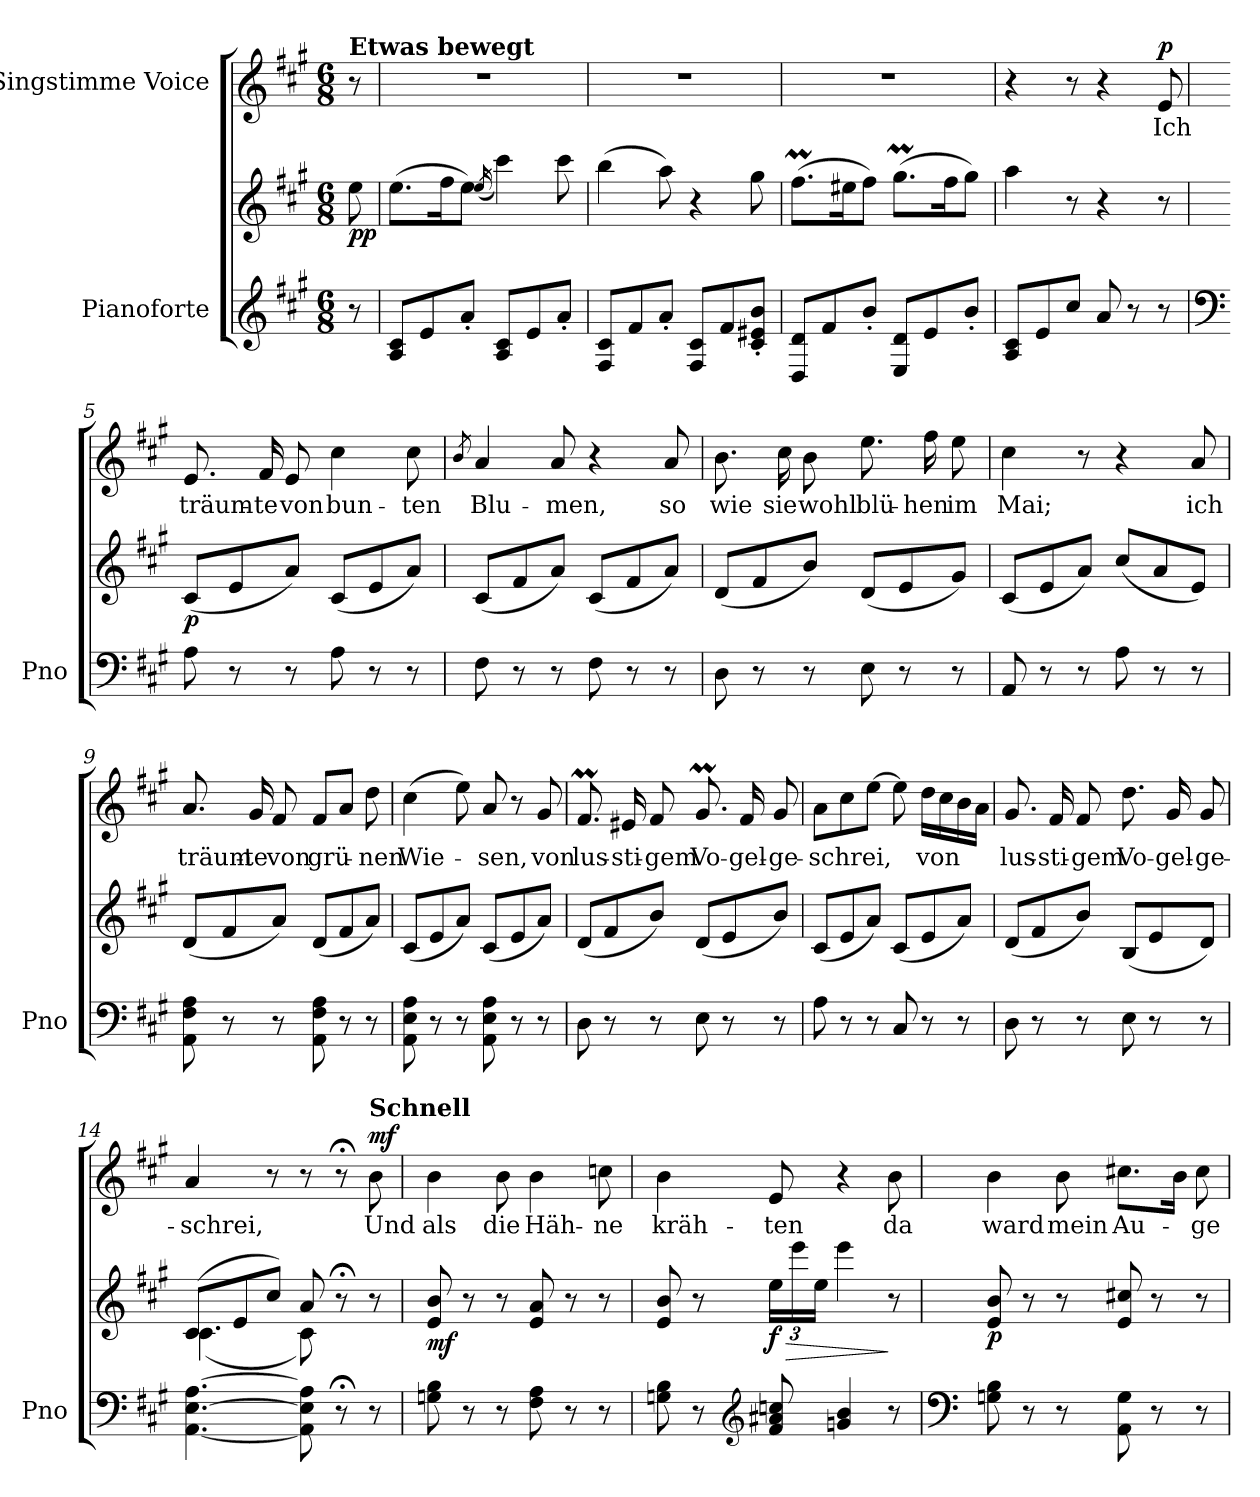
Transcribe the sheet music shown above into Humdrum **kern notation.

**kern	**kern	**dynam	**kern	**text	**dynam
*part2	*part2	*part2	*part1	*part1	*part1
*staff3	*staff2	*staff2/3	*staff1	*staff1	*staff1
*I"Pianoforte	*	*	*I"Singstimme Voice	*	*
*I'Pno	*	*	*	*	*
*clefG2	*clefG2	*	*clefG2	*	*
*k[f#c#g#]	*k[f#c#g#]	*	*k[f#c#g#]	*	*
*M6/8	*M6/8	*	*M6/8	*	*
*MM60	*MM60	*	*MM60	*	*
=	=	=	=	=	=
!	!	!	!LO:TX:B:t=Etwas bewegt	!	!
!	!	!LO:DY:b	!	!	!
8r	8ee\	pp	8r	.	.
=1	=1	=1	=1	=1	=1
8A/ 8c#/L	(>8.ee\L	.	2.r	.	.
8e/	.	.	.	.	.
.	16ff#\K	.	.	.	.
8a'/J	8ee\J)	.	.	.	.
.	(>16qee/	.	.	.	.
8A/ 8c#/L	4ccc#\)	.	.	.	.
8e/	.	.	.	.	.
8a'/J	8ccc#\	.	.	.	.
=2	=2	=2	=2	=2	=2
8F#/ 8c#/L	(>4bb\	.	2.r	.	.
8f#/	.	.	.	.	.
8a'/J	8aa\)	.	.	.	.
8F#/ 8c#/L	4r	.	.	.	.
8f#/	.	.	.	.	.
8c#/' 8e#X/' 8b/'J	8gg#\	.	.	.	.
=3	=3	=3	=3	=3	=3
8D/ 8d/L	(>8.ff#M\L	.	2.r	.	.
8f#/	.	.	.	.	.
.	16ee#X\K	.	.	.	.
8b'/J	8ff#\J)	.	.	.	.
8E/ 8d/L	(>8.gg#m\L	.	.	.	.
8e/	.	.	.	.	.
.	16ff#\K	.	.	.	.
8b'/J	8gg#\J)	.	.	.	.
=4	=4	=4	=4	=4	=4
8A/ 8c#/L	4aa\	.	4r	.	.
8e/	.	.	.	.	.
8cc#/J	8r	.	8r	.	.
8a/	4r	.	4r	.	.
8r	.	.	.	.	.
!	!	!	!	!LO:LY:b	!LO:DY:a
8r	8r	.	8e/	Ich	p
!!LO:LB:g=z
=5	=5	=5	=5	=5	=5
*clefF4	*	*	*	*	*
!	!	!LO:DY:b	!	!LO:LY:b	!
8A\	(<8c#/L	p	8.e/	träum-	.
8r	8e/	.	.	.	.
!	!	!	!	!LO:LY:b	!
.	.	.	16f#/	-te	.
!	!	!	!	!LO:LY:b	!
8r	8a/J)	.	8e/	von	.
!	!	!	!	!LO:LY:b	!
8A\	(<8c#/L	.	4cc#\	bun-	.
8r	8e/	.	.	.	.
!	!	!	!	!LO:LY:b	!
8r	8a/J)	.	8cc#\	-ten	.
=6	=6	=6	=6	=6	=6
.	.	.	8qb/	.	.
!	!	!	!	!LO:LY:b	!
8F#\	(<8c#/L	.	4a/	Blu-	.
8r	8f#/	.	.	.	.
!	!	!	!	!LO:LY:b	!
8r	8a/J)	.	8a/	-men,	.
8F#\	(<8c#/L	.	4r	.	.
8r	8f#/	.	.	.	.
!	!	!	!	!LO:LY:b	!
8r	8a/J)	.	8a/	so	.
=7	=7	=7	=7	=7	=7
!	!	!	!	!LO:LY:b	!
8D\	(<8d/L	.	8.b\	wie	.
8r	8f#/	.	.	.	.
!	!	!	!	!LO:LY:b	!
.	.	.	16cc#\	sie	.
!	!	!	!	!LO:LY:b	!
8r	8b/J)	.	8b\	wohl	.
!	!	!	!	!LO:LY:b	!
8E\	(<8d/L	.	8.ee\	blü-	.
8r	8e/	.	.	.	.
!	!	!	!	!LO:LY:b	!
.	.	.	16ff#\	-hen	.
!	!	!	!	!LO:LY:b	!
8r	8g#/J)	.	8ee\	im	.
=8	=8	=8	=8	=8	=8
!	!	!	!	!LO:LY:b	!
8AA/	(<8c#/L	.	4cc#\	Mai;	.
8r	8e/	.	.	.	.
8r	8a/J)	.	8r	.	.
8A\	(<8cc#/L	.	4r	.	.
8r	8a/	.	.	.	.
!	!	!	!	!LO:LY:b	!
8r	8e/J)	.	8a/	ich	.
=9	=9	=9	=9	=9	=9
!	!	!	!	!LO:LY:b	!
8AA\ 8F#\ 8A\	(<8d/L	.	8.a/	träum-	.
8r	8f#/	.	.	.	.
!	!	!	!	!LO:LY:b	!
.	.	.	16g#/	-te	.
!	!	!	!	!LO:LY:b	!
8r	8a/J)	.	8f#/	von	.
!	!	!	!	!LO:LY:b	!
8AA\ 8F#\ 8A\	(<8d/L	.	8f#/L	grü-	.
8r	8f#/	.	8a/J	.	.
!	!	!	!	!LO:LY:b	!
8r	8a/J)	.	8dd\	-nen	.
!!LO:LB:g=z
=10	=10	=10	=10	=10	=10
!	!	!	!	!LO:LY:b	!
8AA\ 8E\ 8A\	(<8c#/L	.	(>4cc#\	Wie-	.
8r	8e/	.	.	.	.
8r	8a/J)	.	8ee\)	.	.
!	!	!	!	!LO:LY:b	!
8AA\ 8E\ 8A\	(<8c#/L	.	8a/	-sen,	.
8r	8e/	.	8r	.	.
!	!	!	!	!LO:LY:b	!
8r	8a/J)	.	8g#/	von	.
=11	=11	=11	=11	=11	=11
!	!	!	!	!LO:LY:b	!
8D\	(<8d/L	.	8.f#M/	lus-	.
8r	8f#/	.	.	.	.
!	!	!	!	!LO:LY:b	!
.	.	.	16e#X/	-sti-	.
!	!	!	!	!LO:LY:b	!
8r	8b/J)	.	8f#/	-gem	.
!	!	!	!	!LO:LY:b	!
8E\	(<8d/L	.	8.g#m/	Vo-	.
8r	8e/	.	.	.	.
!	!	!	!	!LO:LY:b	!
.	.	.	16f#/	-gel-	.
!	!	!	!	!LO:LY:b	!
8r	8b/J)	.	8g#/	-ge-	.
=12	=12	=12	=12	=12	=12
!	!	!	!	!LO:LY:b	!
8A\	(<8c#/L	.	8a\L	-schrei,	.
8r	8e/	.	8cc#\	.	.
8r	8a/J)	.	[8ee\J	.	.
8C#/	(<8c#/L	.	8ee\]	.	.
!	!	!	!	!LO:LY:b	!
8r	8e/	.	16dd\LL	von	.
.	.	.	16cc#\	.	.
8r	8a/J)	.	16b\	.	.
.	.	.	16a\JJ	.	.
=13	=13	=13	=13	=13	=13
!	!	!	!	!LO:LY:b	!
8D\	(<8d/L	.	8.g#/	lus-	.
8r	8f#/	.	.	.	.
!	!	!	!	!LO:LY:b	!
.	.	.	16f#/	-sti-	.
!	!	!	!	!LO:LY:b	!
8r	8b/J)	.	8f#/	-gem	.
!	!	!	!	!LO:LY:b	!
8E\	(<8B/L	.	8.dd\	Vo-	.
8r	8e/	.	.	.	.
!	!	!	!	!LO:LY:b	!
.	.	.	16g#/	-gel-	.
!	!	!	!	!LO:LY:b	!
8r	8d/J)	.	8g#/	-ge-	.
=14	=14	=14	=14	=14	=14
*	*^	*	*	*	*
!	!	!	!	!	!LO:LY:b	!
[4.AA\ [4.E\ [4.A\	(>8c#/L	(<4.c#\	.	4a/	schrei,	.
.	8e/	.	.	.	.	.
.	8cc#/J)	.	.	8r	.	.
8AA\] 8E\] 8A\]	8a/	8c#\)	.	8r	.	.
*	*	*	*	*MM90	*	*
8r;<	8r;<	4ryy	.	8r;<	.	.
!	!	!	!	!LO:TX:B:t=Schnell	!	!
!	!	!	!	!	!LO:LY:b	!LO:DY:a
8r	8r	.	.	8b\	Und	mf
*	*v	*v	*	*	*	*
!!LO:PB:g=z
=15	=15	=15	=15	=15	=15
!	!	!LO:DY:b	!	!LO:LY:b	!
8Gn\ 8B\	8e/ 8b/	mf	4b\	als	.
8r	8r	.	.	.	.
!	!	!	!	!LO:LY:b	!
8r	8r	.	8b\	die	.
!	!	!	!	!LO:LY:b	!
8F#\ 8A\	8e/ 8a/	.	4b\	Häh-	.
8r	8r	.	.	.	.
!	!	!	!	!LO:LY:b	!
8r	8r	.	8ccn\	-ne	.
=16	=16	=16	=16	=16	=16
!	!	!	!	!LO:LY:b	!
8Gn\ 8B\	8e/ 8b/	.	4b\	kräh-	.
8r	8r	.	.	.	.
*clefG2	*	*	*	*	*
*	*Xbrackettup	*	*	*	*
!	!	!LO:DY:b	!	!LO:LY:b	!
8f#/ 8a#X/ 8ccn/	24ee\LL	f	8e/	-ten	.
!	!	!LO:HP:b	!	!	!
.	24eee\	>	.	.	.
.	24ee\JJ	.	.	.	.
4gn/ 4b/	4eee\	.	4r	.	.
!	!	!	!	!LO:LY:b	!
8r	8r	]	8b\	da	.
=17	=17	=17	=17	=17	=17
*clefF4	*	*	*	*	*
!	!	!LO:DY:b	!	!LO:LY:b	!
8Gn\ 8B\	8e/ 8b/	p	4b\	ward	.
8r	8r	.	.	.	.
!	!	!	!	!LO:LY:b	!
8r	8r	.	8b\	mein	.
!	!	!	!	!LO:LY:b	!
8AA\ 8G\	8e/ 8cc#X/	.	8.cc#X\L	Au-	.
8r	8r	.	.	.	.
.	.	.	16b\Jk	.	.
!	!	!	!	!LO:LY:b	!
8r	8r	.	8cc#\	-ge	.
=	=	=	=	=	=
*-	*-	*-	*-	*-	*-
